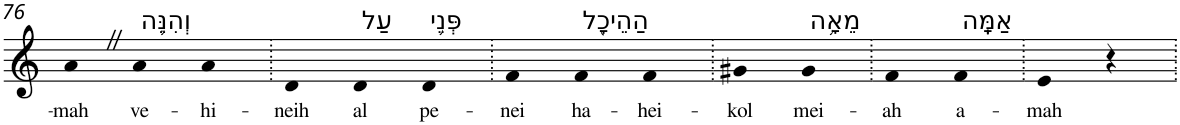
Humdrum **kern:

**kern	**text
*part1	*part1
*staff1	*staff1
*I"Piano	*
*I'Pno	*
!!LO:PB:g=z
*clefG2	*
*k[]	*
=76	=76
!	!LO:LY:b
4aZ	-mah
!LO:TX:a:t=וְהִנֵּ֛ה	!
!	!LO:LY:b
4a	ve-
!	!LO:LY:b
4a	-hi-
=77.	=77.
!	!LO:LY:b
4d	-neih
!LO:TX:a:t=עַל	!
!	!LO:LY:b
4d	al
!LO:TX:a:t=פְּנֵ֥י	!
!	!LO:LY:b
4d	pe-
=78.	=78.
!	!LO:LY:b
4f	-nei
!LO:TX:a:t=הַהֵיכָ֖ל	!
!	!LO:LY:b
4f	ha-
!	!LO:LY:b
4f	-hei-
=79.	=79.
!	!LO:LY:b
4g#X	-kol
!LO:TX:a:t=מֵאָ֥ה	!
!	!LO:LY:b
4g#	mei-
=80.	=80.
!	!LO:LY:b
4f	-ah
!LO:TX:a:t=אַמָּֽה	!
!	!LO:LY:b
4f	a-
=81.	=81.
!	!LO:LY:b
4e	-mah
4r	.
=.	=.
*-	*-
